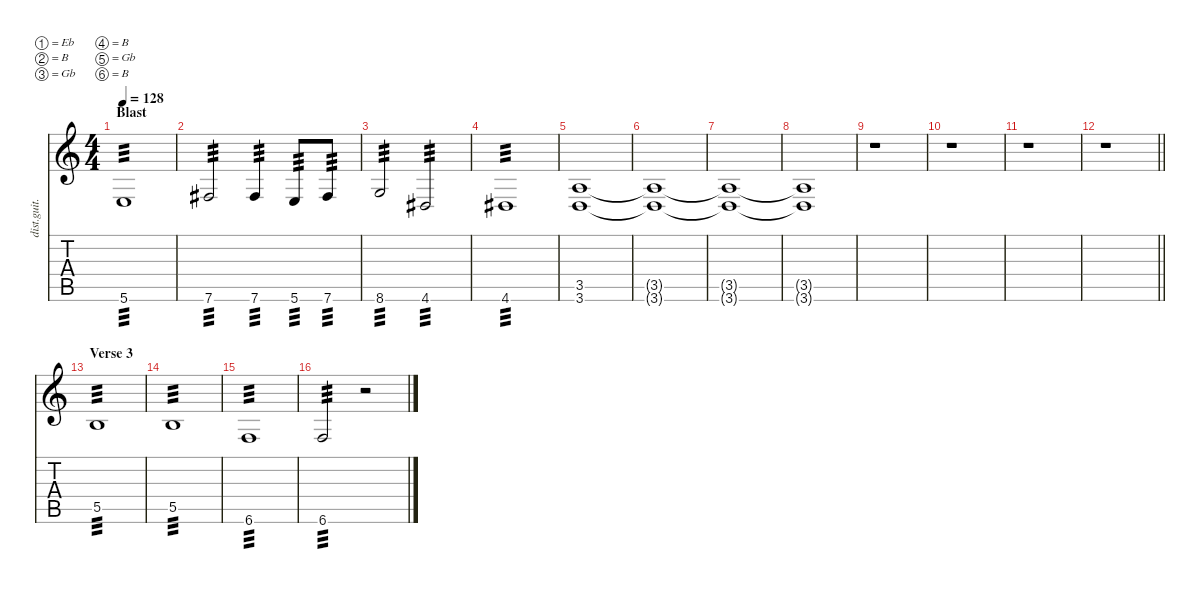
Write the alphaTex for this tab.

\defaultSystemsLayout 4
\hideDynamics
\bracketExtendMode nobrackets
\otherSystemsTrackNameOrientation horizontal
\track ("Devin Townsend" "dist.guit.") {instrument distortionguitar}
\staff {score tabs}
\tuning (Eb4 B3 Gb3 B2 Gb2 B1)
\ts (4 4)
\section ("" "Blast")
\tempo 128
\clef g2
\ks c
5.6.1{tp 3 dy f beam Up} |
7.6{acc #}.2{tp 3 beam Up} 7.6{acc #}.4{tp 3 beam Up} 5.6.8{tp 3 beam Up} 7.6{acc #}.8{tp 3 beam Up} |
8.6.2{tp 3 beam Up} 4.6{acc #}.2{tp 3 beam Up} |
4.6{acc #}.1{tp 3 beam Up} |
(3.5 3.6).1{beam Up} |
(3.5{t} 3.6{t}).1{beam Up} |
(3.5{t} 3.6{t}).1{beam Up} |
(3.5{t} 3.6{t}).1{beam Up} |
r.1{beam Down} |
r.1{beam Down} |
r.1{beam Down} |
\barLineRight lightlight
r.1{beam Down} |
\section ("" "Verse 3")
5.5.1{tp 3 beam Up} |
5.5.1{tp 3 beam Up} |
6.6.1{tp 3 beam Up} |
6.6.2{tp 3 beam Up} r.2{beam Up}
